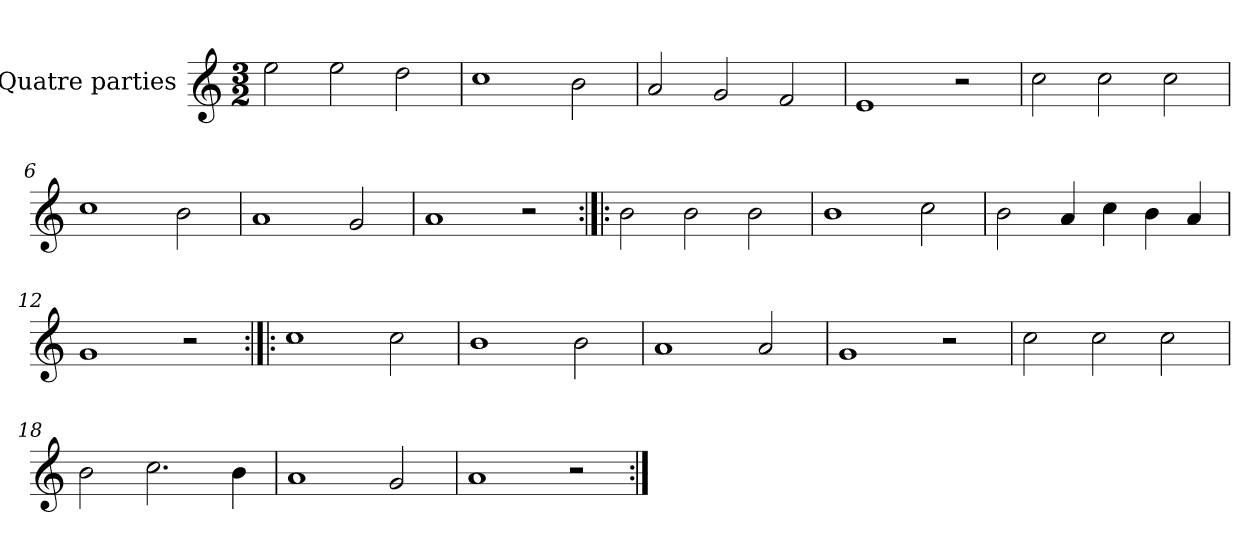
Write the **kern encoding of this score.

**kern
*part1
*staff1
*I"Quatre parties
*clefG2
*k[]
*M3/2
*MM180
=1
2ee\
2ee\
2dd\
=2
1cc
2b\
=3
2a/
2g/
2f/
=4
1e
2r
=5
2cc\
2cc\
2cc\
=6
1cc
2b\
=7
1a
2g/
=8
1a
2r
=9:|!|:
2b\
2b\
2b\
=10
1b
2cc\
=11
2b\
4a/
4cc\
4b\
4a/
=12
1g
2r
=13:|!|:
1cc
2cc\
=14
1b
2b\
=15
1a
2a/
=16
1g
2r
=17
2cc\
2cc\
2cc\
=18
2b\
2.cc\
4b\
=19
1a
2g/
=20
1a
2r
=:|!
*-
